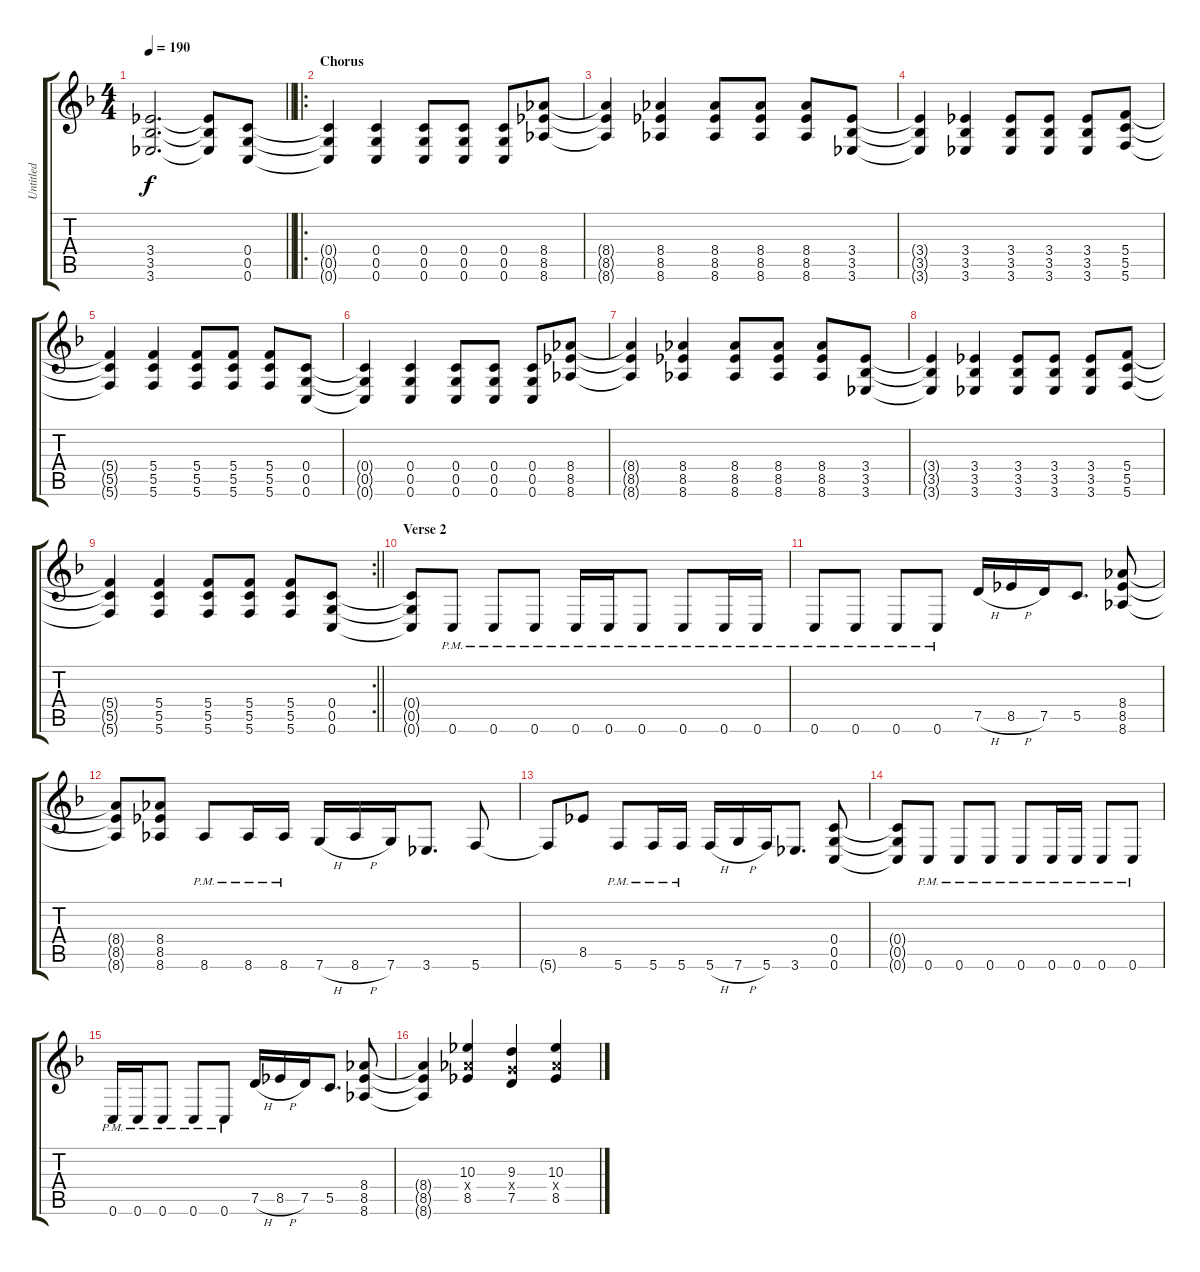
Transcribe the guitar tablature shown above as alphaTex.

\track ("Untitled" "Untitled") {instrument distortionguitar}
\staff {score tabs}
\tuning (D4 A3 F3 C3 G2 C2) {hide}
\ts (4 4)
\tempo 190
\clef g2
\barLineRight lightlight
\ks f
(3.4{t} 3.5{t} 3.6{t}).2{d dy f} (3.4{t} 3.5{t} 3.6{t}).8 (0.4 0.5 0.6).8 |
\ro
\section ("" "Chorus")
(0.4{t} 0.5{t} 0.6{t}).4 (0.4 0.5 0.6).4 (0.4 0.5 0.6).8 (0.4 0.5 0.6).8 (0.4 0.5 0.6).8 (8.4 8.5 8.6).8 |
(8.4{t} 8.5{t} 8.6{t}).4 (8.4 8.5 8.6).4 (8.4 8.5 8.6).8 (8.4 8.5 8.6).8 (8.4 8.5 8.6).8 (3.4 3.5 3.6).8 |
(3.4{t} 3.5{t} 3.6{t}).4 (3.4 3.5 3.6).4 (3.4 3.5 3.6).8 (3.4 3.5 3.6).8 (3.4 3.5 3.6).8 (5.4 5.5 5.6).8 |
(5.4{t} 5.5{t} 5.6{t}).4 (5.4 5.5 5.6).4 (5.4 5.5 5.6).8 (5.4 5.5 5.6).8 (5.4 5.5 5.6).8 (0.4 0.5 0.6).8 |
(0.4{t} 0.5{t} 0.6{t}).4 (0.4 0.5 0.6).4 (0.4 0.5 0.6).8 (0.4 0.5 0.6).8 (0.4 0.5 0.6).8 (8.4 8.5 8.6).8 |
(8.4{t} 8.5{t} 8.6{t}).4 (8.4 8.5 8.6).4 (8.4 8.5 8.6).8 (8.4 8.5 8.6).8 (8.4 8.5 8.6).8 (3.4 3.5 3.6).8 |
(3.4{t} 3.5{t} 3.6{t}).4 (3.4 3.5 3.6).4 (3.4 3.5 3.6).8 (3.4 3.5 3.6).8 (3.4 3.5 3.6).8 (5.4 5.5 5.6).8 |
\rc 2
\barLineRight lightlight
(5.4{t} 5.5{t} 5.6{t}).4 (5.4 5.5 5.6).4 (5.4 5.5 5.6).8 (5.4 5.5 5.6).8 (5.4 5.5 5.6).8 (0.4 0.5 0.6).8 |
\section ("" "Verse 2")
(0.4{t} 0.5{t} 0.6{t}).8 0.6{pm}.8 0.6{pm}.8 0.6{pm}.8 0.6{pm}.16 0.6{pm}.16 0.6{pm}.8 0.6{pm}.8 0.6{pm}.16 0.6{pm}.16 |
0.6{pm}.8 0.6{pm}.8 0.6{pm}.8 0.6{pm}.8 7.5{h}.16 8.5{h}.16 7.5.16 5.5.8{d} (8.4 8.5 8.6).8 |
(8.4{t} 8.5{t} 8.6{t}).8 (8.4 8.5 8.6).8 8.6{pm}.8 8.6{pm}.16 8.6{pm}.16 7.6{h}.16 8.6{h}.16 7.6.16 3.6.8{d} 5.6.8 |
5.6{t}.8 8.5.8 5.6{pm}.8 5.6{pm}.16 5.6{pm}.16 5.6{h}.16 7.6{h}.16 5.6.16 3.6.8{d} (0.4 0.5 0.6).8 |
(0.4{t} 0.5{t} 0.6{t}).8 0.6{pm}.8 0.6{pm}.8 0.6{pm}.8 0.6{pm}.8 0.6{pm}.16 0.6{pm}.16 0.6{pm}.8 0.6{pm}.8 |
0.6{pm}.16 0.6{pm}.16 0.6{pm}.8 0.6{pm}.8 0.6{pm}.8 7.5{h}.16 8.5{h}.16 7.5.16 5.5.8{d} (8.4 8.5 8.6).8 |
(8.4{t} 8.5{t} 8.6{t}).4 (10.3 8.4{x} 8.5).4 (9.3 7.4{x} 7.5).4 (10.3 8.4{x} 8.5).4
